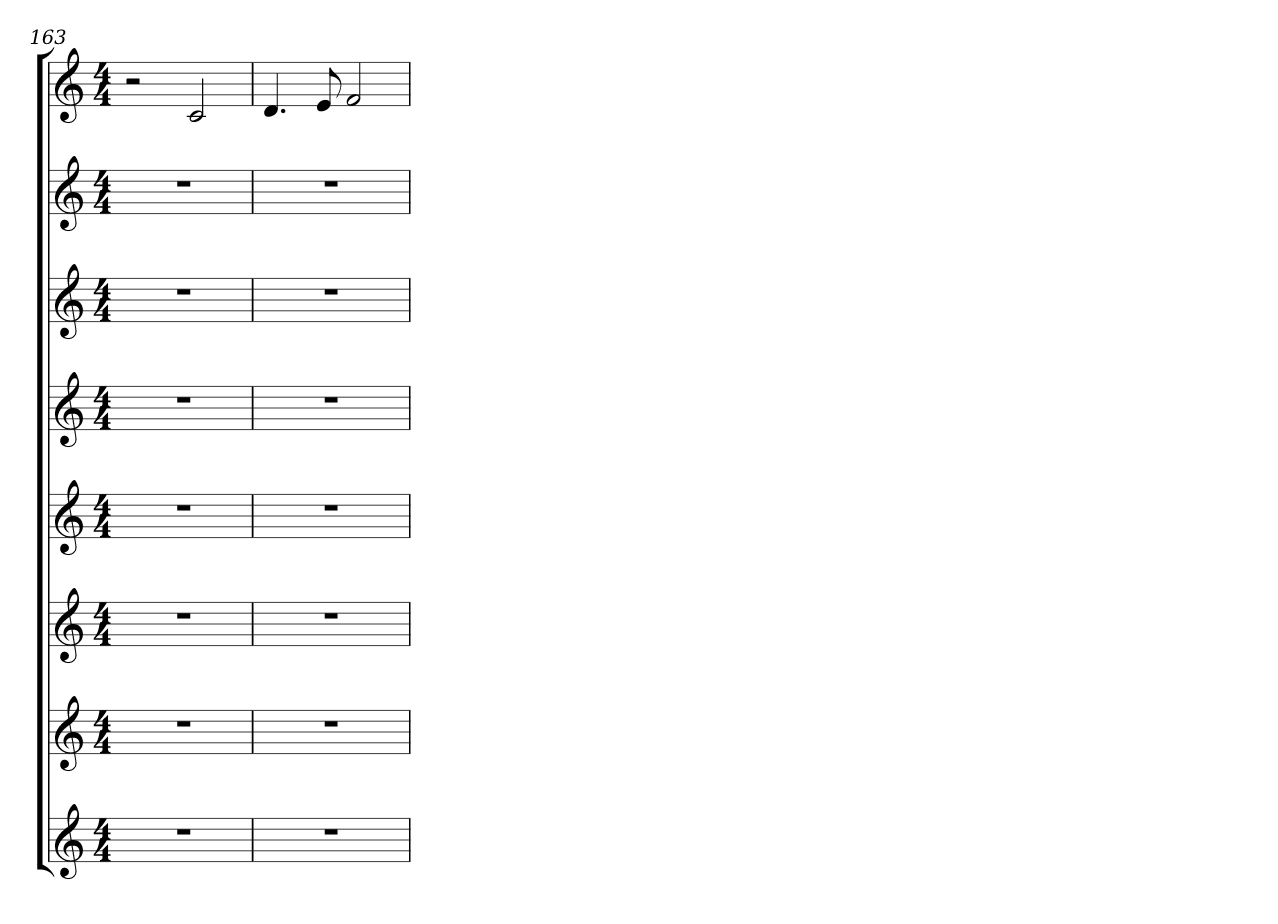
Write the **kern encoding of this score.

**kern	**kern	**kern	**kern	**kern	**kern	**kern	**kern
*part8	*part7	*part6	*part5	*part4	*part3	*part2	*part1
*staff8	*staff7	*staff6	*staff5	*staff4	*staff3	*staff2	*staff1
*clefG2	*clefG2	*clefG2	*clefG2	*clefG2	*clefG2	*clefG2	*clefG2
*k[]	*k[]	*k[]	*k[]	*k[]	*k[]	*k[]	*k[]
*M4/4	*M4/4	*M4/4	*M4/4	*M4/4	*M4/4	*M4/4	*M4/4
=163	=163	=163	=163	=163	=163	=163	=163
1r	1r	1r	1r	1r	1r	1r	2r
.	.	.	.	.	.	.	2c/
=164	=164	=164	=164	=164	=164	=164	=164
1r	1r	1r	1r	1r	1r	1r	4.d/
.	.	.	.	.	.	.	8e/
.	.	.	.	.	.	.	2f/
=	=	=	=	=	=	=	=
*-	*-	*-	*-	*-	*-	*-	*-
